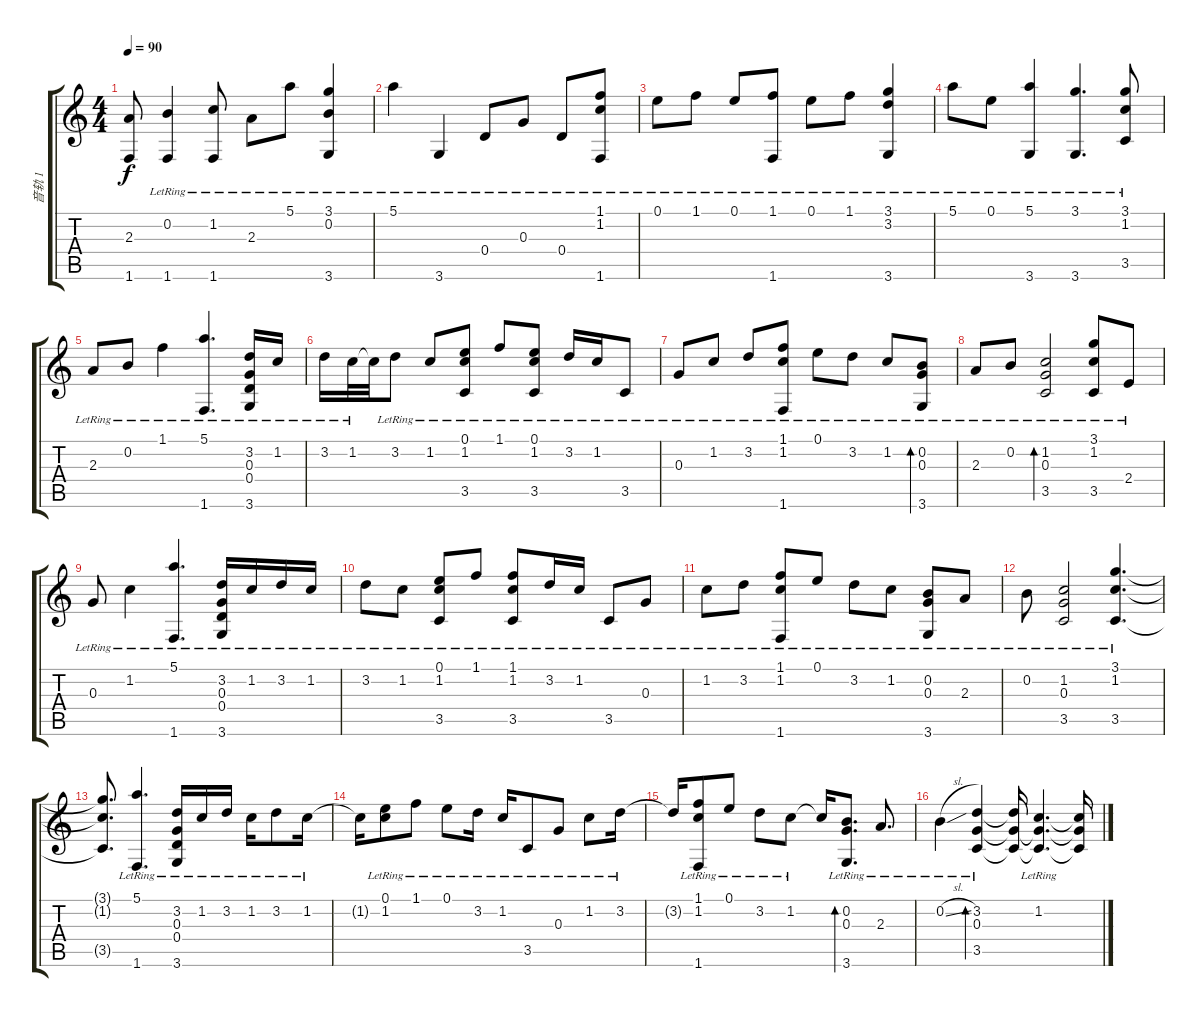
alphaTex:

\track ("音轨 1" "音轨 1") {instrument acousticguitarnylon}
\staff {score tabs}
\tuning (E4 B3 G3 D3 A2 E2) {hide}
\ts (4 4)
\tempo 90
\clef g2
\ks c
(2.3{t} 1.6{t}).8{dy f} (0.2{lr} 1.6{lr}).4 (1.2{lr} 1.6{lr}).8 2.3{lr}.8 5.1{lr}.8 (3.1{lr} 0.2{lr} 3.6{lr}).4 |
5.1{lr}.4 3.6{lr}.4 0.4{lr}.8 0.3{lr}.8 0.4{lr}.8 (1.1{lr} 1.2{lr} 1.6{lr}).8 |
0.1{lr}.8 1.1{lr}.8 0.1{lr}.8 (1.1{lr} 1.6{lr}).8 0.1{lr}.8 1.1{lr}.8 (3.1{lr} 3.2{lr} 3.6{lr}).4 |
5.1{lr}.8 0.1{lr}.8 (5.1{lr} 3.6{lr}).4 (3.1{lr} 3.6{lr}).4{d} (3.1{lr} 1.2{lr} 3.5{lr}).8 |
2.3{lr}.8 0.2{lr}.8 1.1{lr}.4 (5.1{lr} 1.6{lr}).4{d} (3.2{lr} 0.3{lr} 0.4{lr} 3.6{lr}).16 1.2{lr}.16 |
3.2{lr}.16 1.2{lr}.32 1.2{t}.32 3.2{lr}.8 1.2{lr}.8 (0.1{lr} 1.2{lr} 3.5{lr}).8 1.1{lr}.8 (0.1{lr} 1.2{lr} 3.5{lr}).8 3.2{lr}.16 1.2{lr}.16 3.5{lr}.8 |
0.3{lr}.8 1.2{lr}.8 3.2{lr}.8 (1.1{lr} 1.2{lr} 1.6{lr}).8 0.1{lr}.8 3.2{lr}.8 1.2{lr}.8 (0.2{lr} 0.3{lr} 3.6{lr}).8{bd 60} |
2.3{lr}.8 0.2{lr}.8 (1.2{lr} 0.3{lr} 3.5{lr}).2{bd 60} (3.1{lr} 1.2{lr} 3.5{lr}).8 2.4{lr}.8 |
0.3{lr}.8 1.2{lr}.4 (5.1{lr} 1.6{lr}).4{d} (3.2{lr} 0.3{lr} 0.4{lr} 3.6{lr}).16 1.2{lr}.16 3.2{lr}.16 1.2{lr}.16 |
3.2{lr}.8 1.2{lr}.8 (0.1{lr} 1.2{lr} 3.5{lr}).8 1.1{lr}.8 (1.1{lr} 1.2{lr} 3.5{lr}).8 3.2{lr}.16 1.2{lr}.16 3.5{lr}.8 0.3{lr}.8 |
1.2{lr}.8 3.2{lr}.8 (1.1{lr} 1.2{lr} 1.6{lr}).8 0.1{lr}.8 3.2{lr}.8 1.2{lr}.8 (0.2{lr} 0.3{lr} 3.6{lr}).8 2.3{lr}.8 |
0.2{lr}.8 (1.2{lr} 0.3{lr} 3.5{lr}).2 (3.1{lr} 1.2{lr} 3.5{lr}).4{d} |
(3.1{t} 1.2{t} 3.5{t}).8{d} (5.1{lr} 1.6{lr}).4{d} (3.2{lr} 0.3{lr} 0.4{lr} 3.6{lr}).16 1.2{lr}.16 3.2{lr}.16 1.2{lr}.16 3.2{lr}.8 1.2{lr}.16 |
1.2{t}.16 (0.1{lr} 1.2{lr}).8 1.1{lr}.8 0.1{lr}.8 3.2{lr}.16 1.2{lr}.16 3.5{lr}.8 0.3{lr}.8 1.2{lr}.8 3.2{lr}.16 |
3.2{t}.16 (1.1{lr} 1.2{lr} 1.6{lr}).8 0.1{lr}.8 3.2{lr}.8 1.2{lr}.8 1.2{t}.16 (0.2{lr} 0.3{lr} 3.6{lr}).8{d bd 60} 2.3{lr}.8{d} |
0.2{sl lr}.4 (3.2{lr} 0.3{lr} 3.5{lr}).4{bd 60} (3.2{t} 0.3{t} 3.5{t}).16 (1.2{lr} 0.3{t} 3.5{t}).4{d} (1.2{t} 0.3{t} 3.5{t}).16
